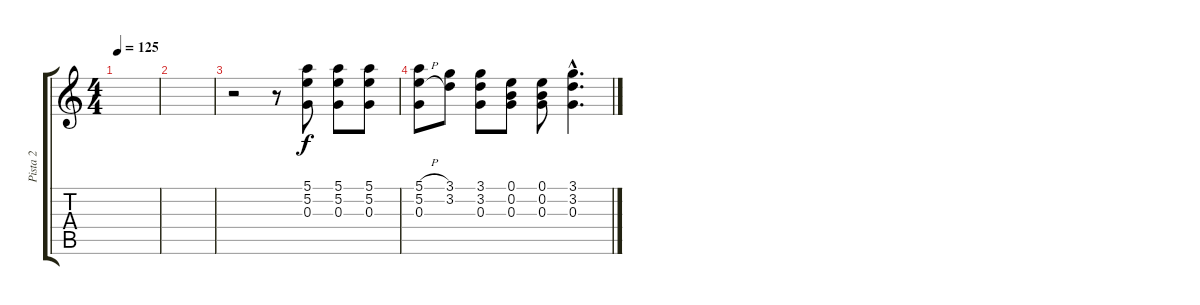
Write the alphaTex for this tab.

\track ("Pista 2" "Pista 2") {instrument acousticguitarnylon}
\staff {score tabs}
\tuning (E4 B3 G3 D3 A2 E2) {hide}
\ts (4 4)
\tempo 125
\clef g2
\ks c
|
|
r.2 r.8 (5.1 5.2 0.3).8 (5.1 5.2 0.3).8 (5.1 5.2 0.3).8 |
(5.1{h} 5.2{h} 0.3).8 (3.1 3.2).8 (3.1 3.2 0.3).8 (0.1 0.2 0.3).8 (0.1 0.2 0.3).8 (3.1{hac} 3.2{hac} 0.3{hac}).4{d}
